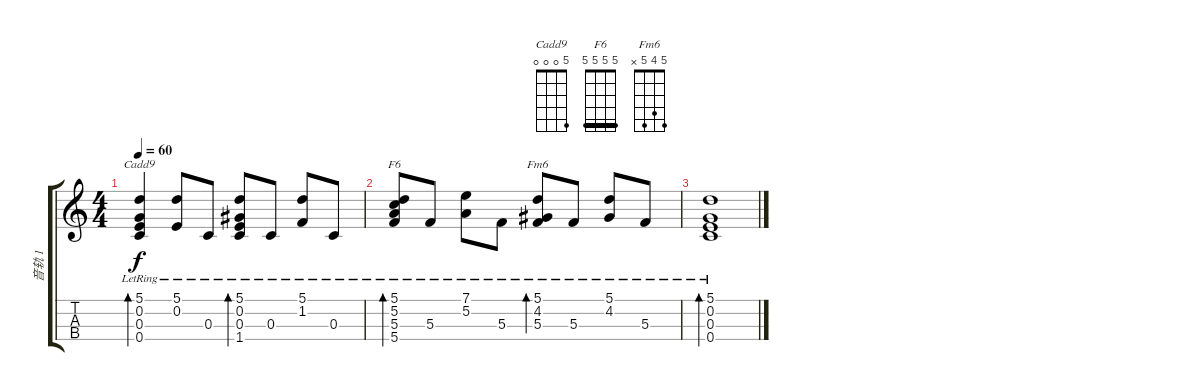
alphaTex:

\track ("音轨 1" "音轨 1") {instrument acousticguitarnylon}
\staff {score tabs}
\tuning (A3 E3 C3 G3) {hide}
\chord ("Cadd9" 5 0 0 0)
\chord ("F6" 5 5 5 5) {barre 5}
\chord ("Fm6" 5 4 5 x)
\ts (4 4)
\tempo 60
\clef g2
\ks c
(5.1{lr} 0.2{lr} 0.3{lr} 0.4{lr}).4{bd 120 ch "Cadd9" dy f} (5.1{lr} 0.2{lr}).8 0.3{lr}.8 (5.1{lr} 0.2{lr} 0.3{lr} 1.4).8{bd 120} 0.3{lr}.8 (5.1{lr} 1.2{lr}).8 0.3{lr}.8 |
(5.1{lr} 5.2{lr} 5.3{lr} 5.4{lr}).8{bd 120 ch "F6"} 5.3{lr}.8 (7.1{lr} 5.2{lr}).8 5.3{lr}.8 (5.1{lr} 4.2{lr} 5.3{lr}).8{bd 60 ch "Fm6"} 5.3{lr}.8 (5.1{lr} 4.2{lr}).8 5.3{lr}.8 |
(5.1{lr} 0.2{lr} 0.3{lr} 0.4{lr}).1{bd 120}
